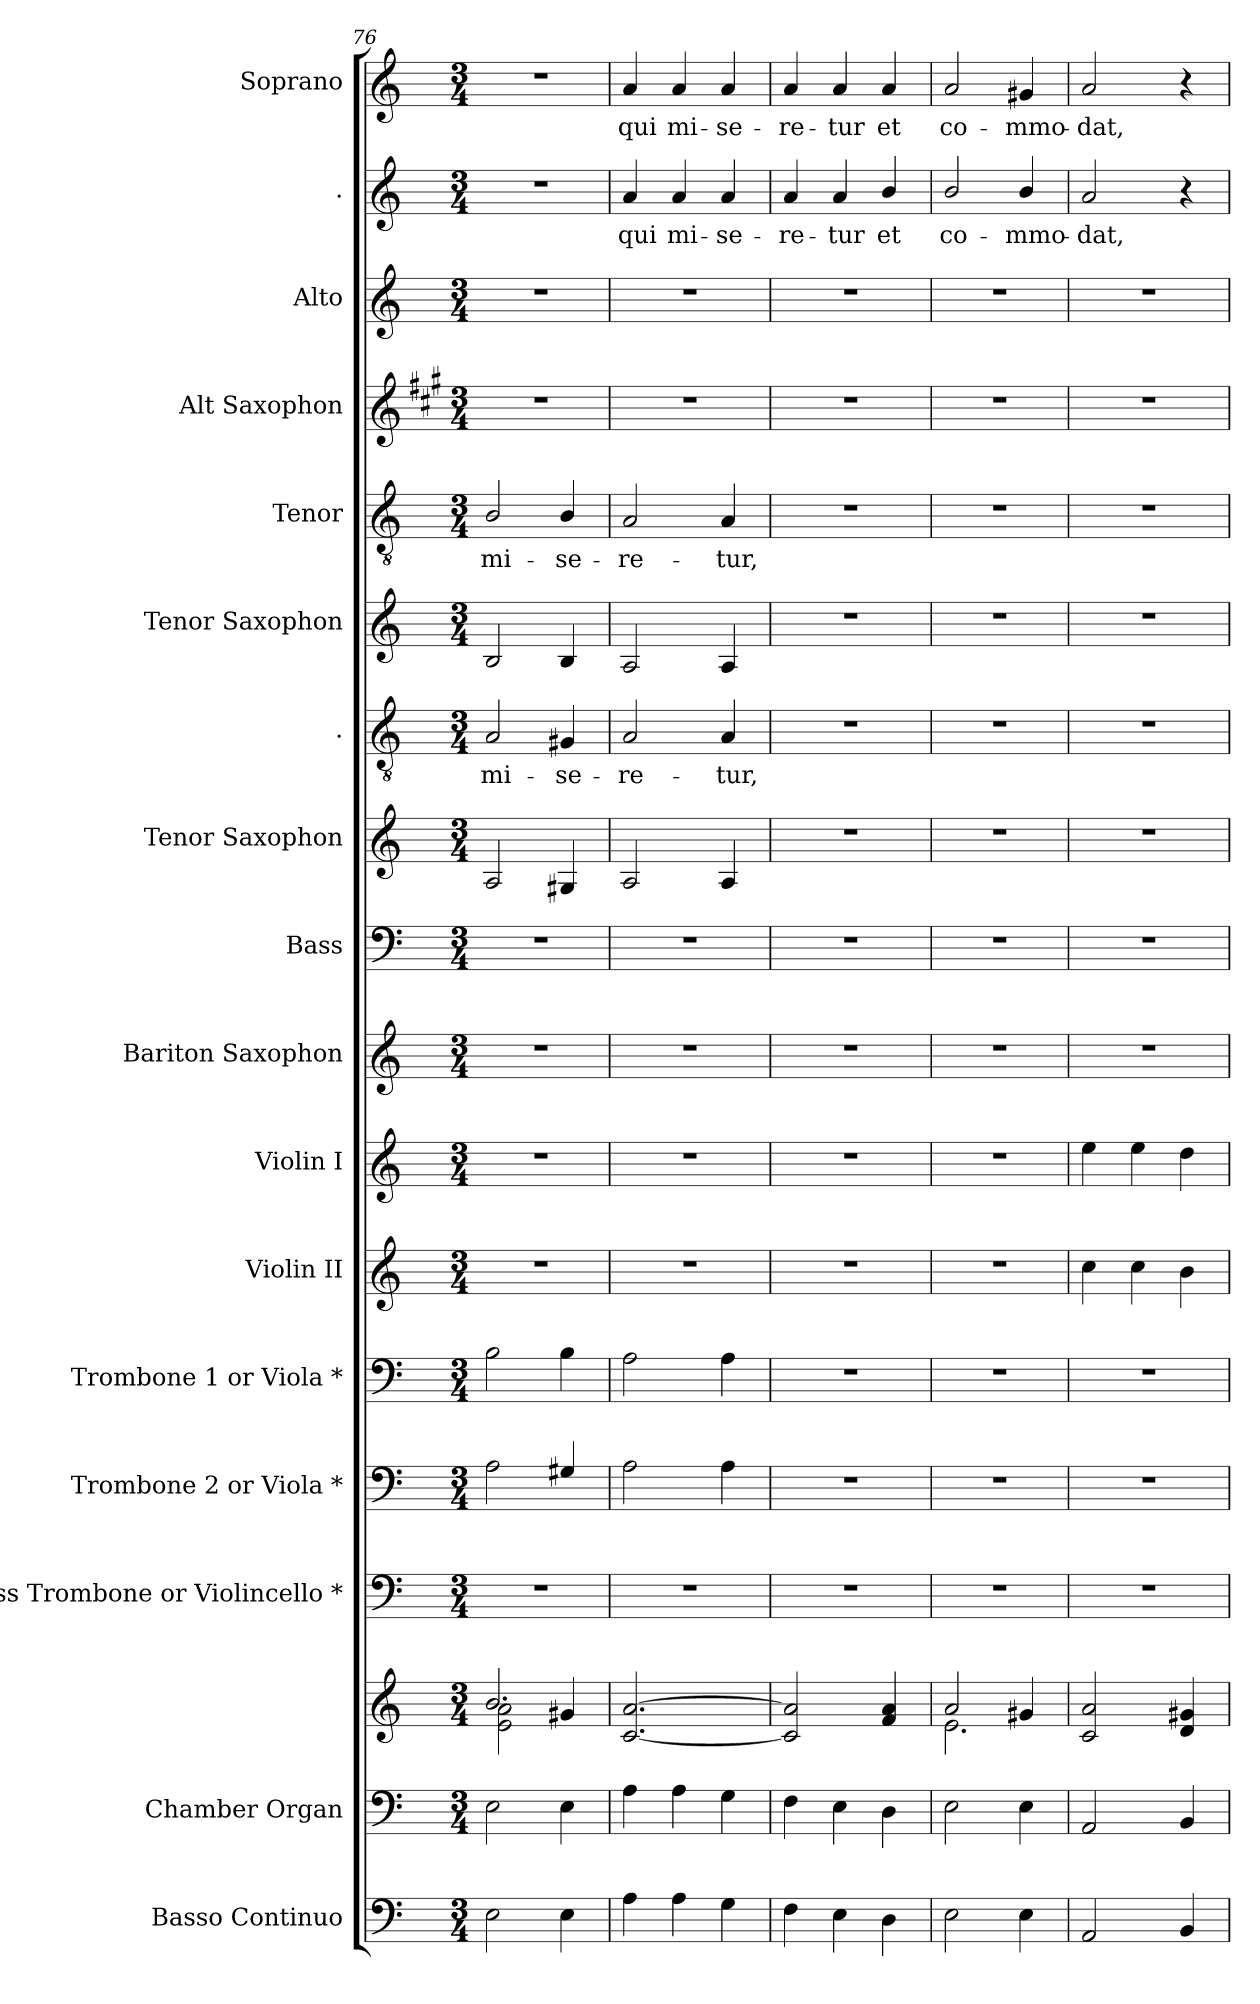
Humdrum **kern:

**kern	**kern	**kern	**kern	**kern	**kern	**kern	**kern	**kern	**kern	**kern	**kern	**text	**kern	**kern	**text	**kern	**kern	**kern	**text	**kern	**text
*part17	*part16	*part16	*part15	*part14	*part13	*part12	*part11	*part10	*part9	*part8	*part7	*part7	*part6	*part5	*part5	*part4	*part3	*part2	*part2	*part1	*part1
*staff18	*staff17	*staff16	*staff15	*staff14	*staff13	*staff12	*staff11	*staff10	*staff9	*staff8	*staff7	*staff7	*staff6	*staff5	*staff5	*staff4	*staff3	*staff2	*staff2	*staff1	*staff1
*I"Basso  Continuo	*I"Chamber  Organ	*	*I"Bass Trombone or Violincello *	*I"Trombone 2 or Viola *	*I"Trombone 1 or Viola *	*I"Violin II	*I"Violin I	*I"Bariton Saxophon	*I"Bass	*I"Tenor Saxophon	*I".	*	*I"Tenor Saxophon	*I"Tenor	*	*I"Alt Saxophon	*I"Alto	*I".	*	*I"Soprano	*
*I'B Cont	*I'Org.	*	*I'B. Tbn.	*I'Tbn 2	*I'Tbn 1	*I'Vln. II	*I'Vln. I	*I'Bar. Sax.	*I'B.	*I'T. Sax.	*	*	*I'T. Sax.	*I'T,	*	*I'A. Sax.	*I'A.	*	*	*I'S.	*
!!LO:PB:g=z
*clefF4	*clefF4	*clefG2	*clefF4	*clefF4	*clefF4	*clefG2	*clefG2	*clefG2	*clefF4	*clefG2	*clefGv2	*	*clefG2	*clefGv2	*	*clefG2	*clefG2	*clefG2	*	*clefG2	*
*ITrd7c12	*	*	*	*	*	*	*	*ITrd12c21	*	*ITrd8c14	*ITrd7c12	*	*ITrd8c14	*ITrd7c12	*	*ITrd5c9	*	*	*	*	*
*k[]	*k[]	*k[]	*k[]	*k[]	*k[]	*k[]	*k[]	*k[]	*k[]	*k[]	*k[]	*	*k[]	*k[]	*	*k[]	*k[]	*k[]	*	*k[]	*
*M3/4	*M3/4	*M3/4	*M3/4	*M3/4	*M3/4	*M3/4	*M3/4	*M3/4	*M3/4	*M3/4	*M3/4	*	*M3/4	*M3/4	*	*M3/4	*M3/4	*M3/4	*	*M3/4	*
=76	=76	=76	=76	=76	=76	=76	=76	=76	=76	=76	=76	=76	=76	=76	=76	=76	=76	=76	=76	=76	=76
*	*	*^	*	*	*	*	*	*	*	*	*	*	*	*	*	*	*	*	*	*	*
!	!	!	!	!	!	!	!	!	!	!	!	!	!LO:LY:b	!	!	!LO:LY:b	!	!	!	!	!	!
2EE\	2E\	2.b/	2e\ 2a\	2.r	2A\	2B\	2.r	2.r	2.r	2.r	2AA/	2AA/	mi-	2BB/	2BB/	mi-	2.r	2.r	2.r	.	2.r	.
!	!	!	!	!	!	!	!	!	!	!	!	!	!LO:LY:b	!	!	!LO:LY:b	!	!	!	!	!	!
4EE\	4E\	.	4g#X/	.	4G#X/	4B\	.	.	.	.	4GG#X/	4GG#X/	-se-	4BB/	4BB/	-se-	.	.	.	.	.	.
=77	=77	=77	=77	=77	=77	=77	=77	=77	=77	=77	=77	=77	=77	=77	=77	=77	=77	=77	=77	=77	=77	=77
!	!	!	!	!	!	!	!	!	!	!	!	!	!LO:LY:b	!	!	!LO:LY:b	!	!	!	!LO:LY:b	!	!LO:LY:b
*	*	*v	*v	*	*	*	*	*	*	*	*	*	*	*	*	*	*	*	*	*	*	*
4AA\	4A\	[2.c/ [2.a/	2.r	2A\	2A\	2.r	2.r	2.r	2.r	2AA/	2AA/	-re-	2AA/	2AA/	-re-	2.r	2.r	4a/	qui	4a/	qui
!	!	!	!	!	!	!	!	!	!	!	!	!	!	!	!	!	!	!	!LO:LY:b	!	!LO:LY:b
4AA\	4A\	.	.	.	.	.	.	.	.	.	.	.	.	.	.	.	.	4a/	mi-	4a/	mi-
!	!	!	!	!	!	!	!	!	!	!	!	!LO:LY:b	!	!	!LO:LY:b	!	!	!	!LO:LY:b	!	!LO:LY:b
4GG\	4G\	.	.	4A\	4A\	.	.	.	.	4AA/	4AA/	-tur,	4AA/	4AA/	-tur,	.	.	4a/	-se-	4a/	-se-
=78	=78	=78	=78	=78	=78	=78	=78	=78	=78	=78	=78	=78	=78	=78	=78	=78	=78	=78	=78	=78	=78
!	!	!	!	!	!	!	!	!	!	!	!	!	!	!	!	!	!	!	!LO:LY:b	!	!LO:LY:b
4FF\	4F\	2c/] 2a/]	2.r	2.r	2.r	2.r	2.r	2.r	2.r	2.r	2.r	.	2.r	2.r	.	2.r	2.r	4a/	-re-	4a/	-re-
!	!	!	!	!	!	!	!	!	!	!	!	!	!	!	!	!	!	!	!LO:LY:b	!	!LO:LY:b
4EE\	4E\	.	.	.	.	.	.	.	.	.	.	.	.	.	.	.	.	4a/	-tur	4a/	-tur
!	!	!	!	!	!	!	!	!	!	!	!	!	!	!	!	!	!	!	!LO:LY:b	!	!LO:LY:b
4DD\	4D\	4f/ 4a/	.	.	.	.	.	.	.	.	.	.	.	.	.	.	.	4b/	et	4a/	et
=79	=79	=79	=79	=79	=79	=79	=79	=79	=79	=79	=79	=79	=79	=79	=79	=79	=79	=79	=79	=79	=79
*	*	*^	*	*	*	*	*	*	*	*	*	*	*	*	*	*	*	*	*	*	*
!	!	!	!	!	!	!	!	!	!	!	!	!	!	!	!	!	!	!	!	!LO:LY:b	!	!LO:LY:b
2EE\	2E\	2a/	2.e\	2.r	2.r	2.r	2.r	2.r	2.r	2.r	2.r	2.r	.	2.r	2.r	.	2.r	2.r	2b/	co-	2a/	co-
!	!	!	!	!	!	!	!	!	!	!	!	!	!	!	!	!	!	!	!	!LO:LY:b	!	!LO:LY:b
4EE\	4E\	4g#X/	.	.	.	.	.	.	.	.	.	.	.	.	.	.	.	.	4b/	-mmo-	4g#X/	-mmo-
*	*	*v	*v	*	*	*	*	*	*	*	*	*	*	*	*	*	*	*	*	*	*	*
=80	=80	=80	=80	=80	=80	=80	=80	=80	=80	=80	=80	=80	=80	=80	=80	=80	=80	=80	=80	=80	=80
!	!	!	!	!	!	!	!	!	!	!	!	!	!	!	!	!	!	!	!LO:LY:b	!	!LO:LY:b
2AAA/	2AA/	2c/ 2a/	2.r	2.r	2.r	4cc\	4ee\	2.r	2.r	2.r	2.r	.	2.r	2.r	.	2.r	2.r	2a/	-dat,	2a/	-dat,
.	.	.	.	.	.	4cc\	4ee\	.	.	.	.	.	.	.	.	.	.	.	.	.	.
4BBB/	4BB/	4d/ 4g#X/	.	.	.	4b\	4dd\	.	.	.	.	.	.	.	.	.	.	4r	.	4r	.
=	=	=	=	=	=	=	=	=	=	=	=	=	=	=	=	=	=	=	=	=	=
*-	*-	*-	*-	*-	*-	*-	*-	*-	*-	*-	*-	*-	*-	*-	*-	*-	*-	*-	*-	*-	*-
